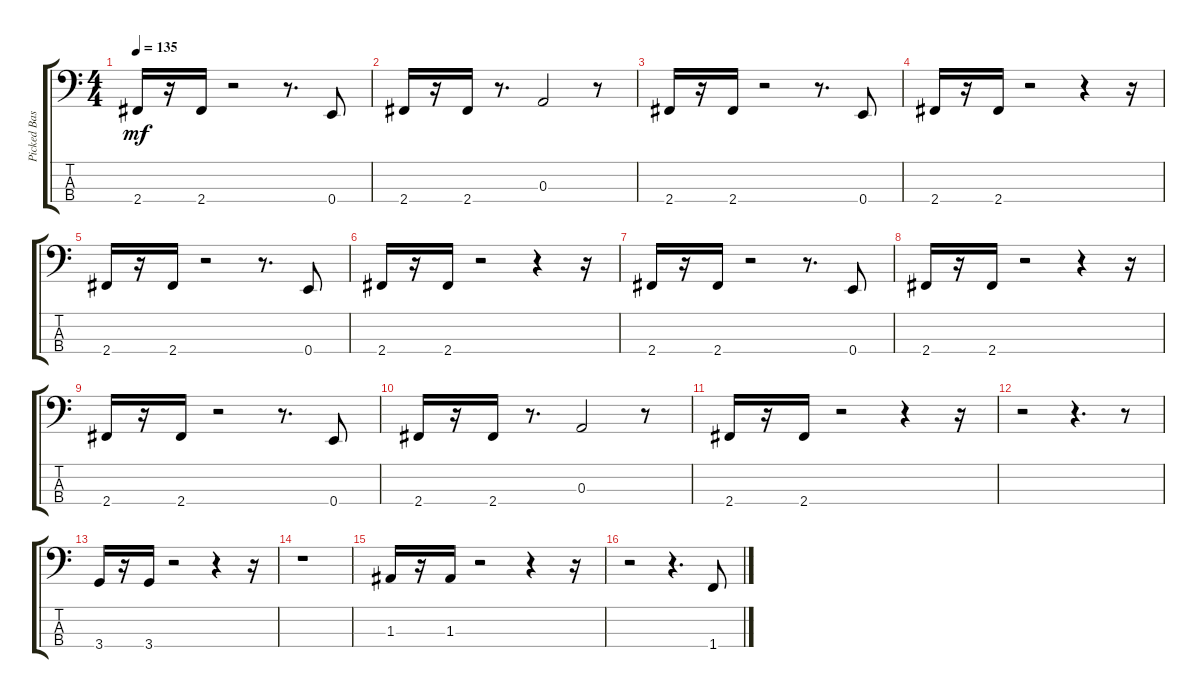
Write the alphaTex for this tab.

\track ("Picked Bass" "Picked Bas") {instrument electricbasspick}
\staff {score tabs}
\tuning (G2 D2 A1 E1) {hide}
\ts (4 4)
\tempo 135
\clef f4
\ks c
2.4.16{dy mf} r.16 2.4.16 r.2 r.8{d} 0.4.8 |
2.4.16 r.16 2.4.16 r.8{d} 0.3.2 r.8 |
2.4.16 r.16 2.4.16 r.2 r.8{d} 0.4.8 |
2.4.16 r.16 2.4.16 r.2 r.4 r.16 |
2.4.16 r.16 2.4.16 r.2 r.8{d} 0.4.8 |
2.4.16 r.16 2.4.16 r.2 r.4 r.16 |
2.4.16 r.16 2.4.16 r.2 r.8{d} 0.4.8 |
2.4.16 r.16 2.4.16 r.2 r.4 r.16 |
2.4.16 r.16 2.4.16 r.2 r.8{d} 0.4.8 |
2.4.16 r.16 2.4.16 r.8{d} 0.3.2 r.8 |
2.4.16 r.16 2.4.16 r.2 r.4 r.16 |
r.2 r.4{d} r.8 |
3.4.16 r.16 3.4.16 r.2 r.4 r.16 |
r.1 |
1.3.16 r.16 1.3.16 r.2 r.4 r.16 |
r.2 r.4{d} 1.4.8
